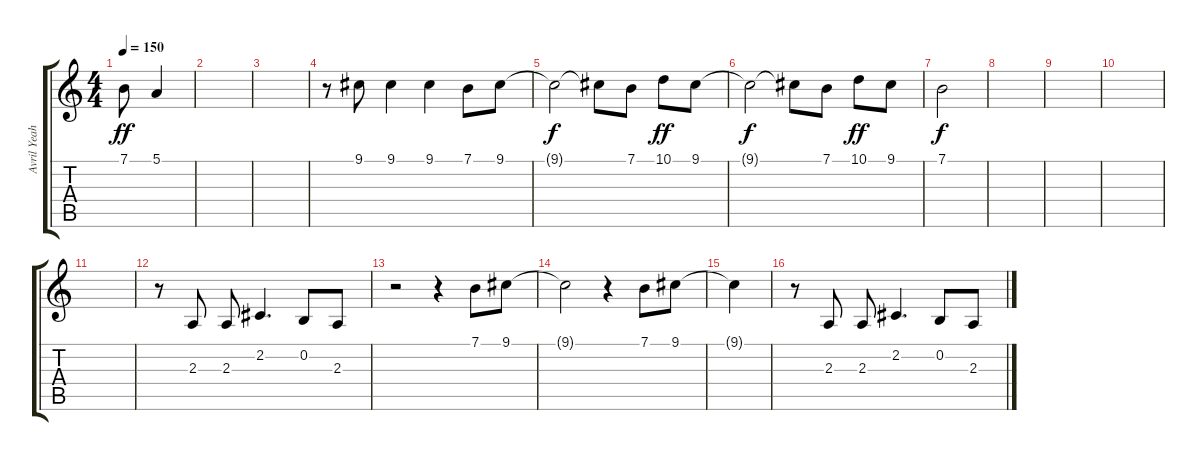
\track ("Avril Yeah Yeah" "Avril Yeah") {instrument electricgrandpiano}
\staff {score tabs}
\tuning (E4 B3 G3 D3 A2 E2) {hide}
\ts (4 4)
\tempo 150
\clef g2
\ks c
7.1.8{dy ff} 5.1.4 |
|
|
r.8 9.1.8 9.1.4 9.1.4 7.1.8 9.1.8 |
9.1{t}.2{dy f} 9.1{t}.8 7.1.8 10.1.8{dy ff} 9.1.8 |
9.1{t}.2{dy f} 9.1{t}.8 7.1.8 10.1.8{dy ff} 9.1.8 |
7.1.2{dy f} |
|
|
|
|
r.8 2.3.8 2.3.8 2.2.4{d} 0.2.8 2.3.8 |
r.2 r.4 7.1.8 9.1.8 |
9.1{t}.2 r.4 7.1.8 9.1.8 |
9.1{t}.4 |
r.8 2.3.8 2.3.8 2.2.4{d} 0.2.8 2.3.8
